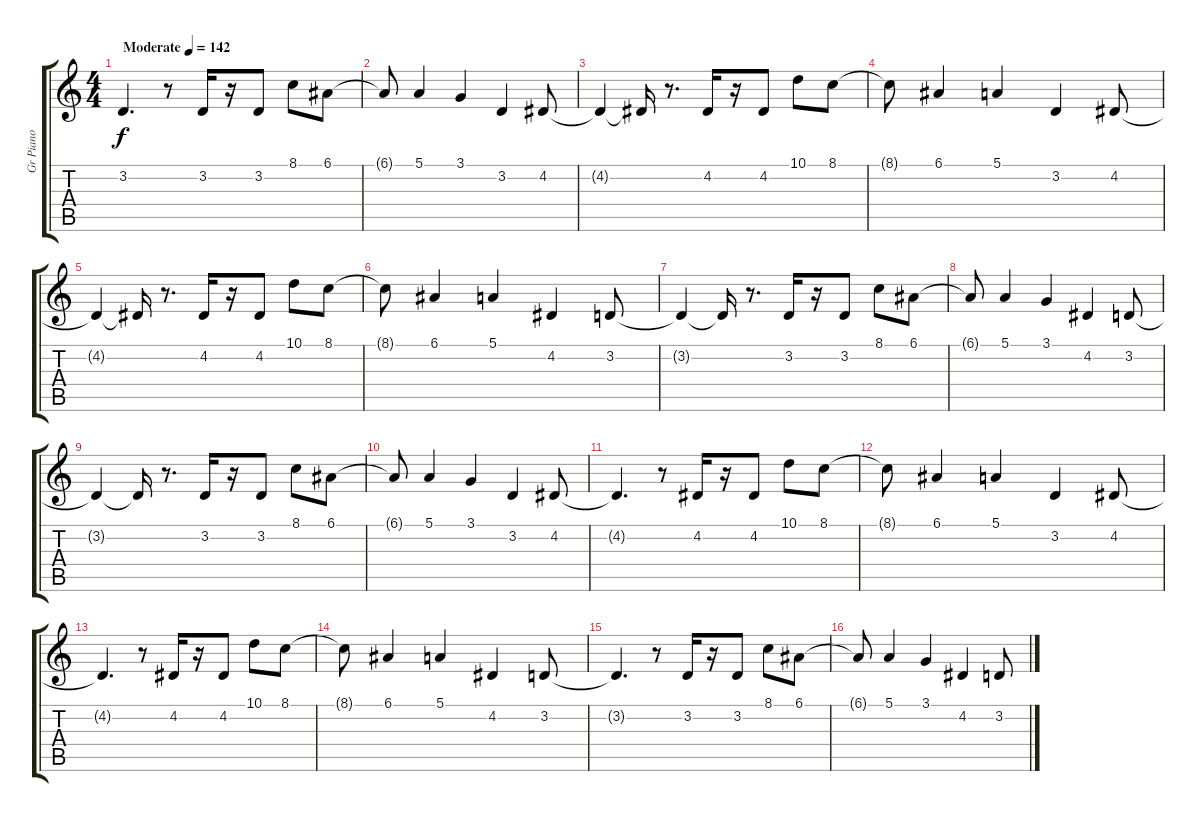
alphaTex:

\track ("Gr Piano" "Gr Piano") {instrument electricgrandpiano}
\staff {score tabs}
\tuning (E4 B3 G3 D3 A2 E2) {hide}
\ts (4 4)
\tempo (142 "Moderate")
\clef g2
\ks c
3.2.4{d dy f instrument electricgrandpiano} r.8 3.2.16 r.16 3.2.8 8.1.8 6.1.8 |
6.1{t}.8 5.1.4 3.1.4 3.2.4 4.2.8 |
4.2{t}.4 4.2{t}.16 r.8{d} 4.2.16 r.16 4.2.8 10.1.8 8.1.8 |
8.1{t}.8 6.1.4 5.1.4 3.2.4 4.2.8 |
4.2{t}.4 4.2{t}.16 r.8{d} 4.2.16 r.16 4.2.8 10.1.8 8.1.8 |
8.1{t}.8 6.1.4 5.1.4 4.2.4 3.2.8 |
3.2{t}.4 3.2{t}.16 r.8{d} 3.2.16 r.16 3.2.8 8.1.8 6.1.8 |
6.1{t}.8 5.1.4 3.1.4 4.2.4 3.2.8 |
3.2{t}.4 3.2{t}.16 r.8{d} 3.2.16 r.16 3.2.8 8.1.8 6.1.8 |
6.1{t}.8 5.1.4 3.1.4 3.2.4 4.2.8 |
4.2{t}.4{d} r.8 4.2.16 r.16 4.2.8 10.1.8 8.1.8 |
8.1{t}.8 6.1.4 5.1.4 3.2.4 4.2.8 |
4.2{t}.4{d} r.8 4.2.16 r.16 4.2.8 10.1.8 8.1.8 |
8.1{t}.8 6.1.4 5.1.4 4.2.4 3.2.8 |
3.2{t}.4{d} r.8 3.2.16 r.16 3.2.8 8.1.8 6.1.8 |
6.1{t}.8 5.1.4 3.1.4 4.2.4 3.2.8
